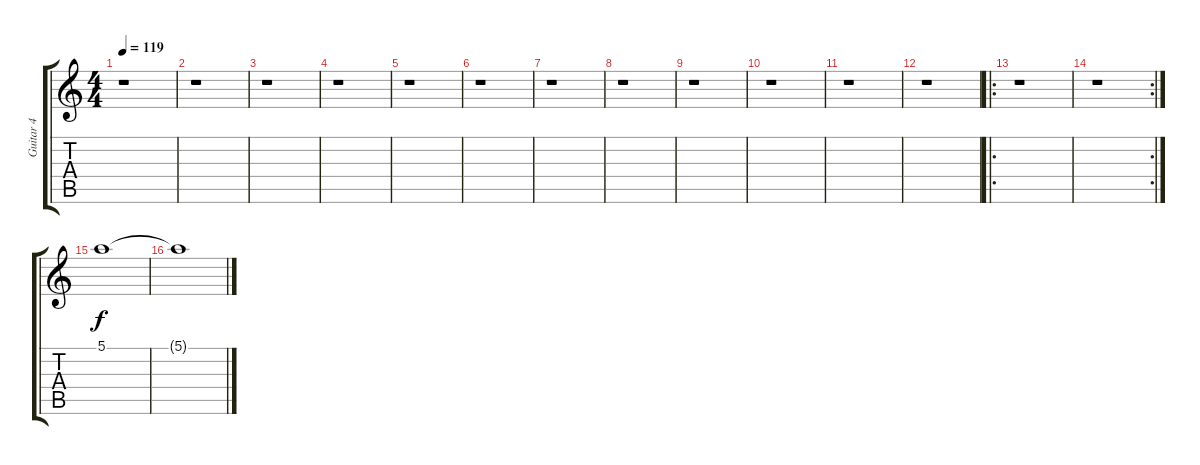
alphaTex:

\track ("Guitar 4" "Guitar 4") {instrument acousticguitarnylon}
\staff {score tabs}
\tuning (E4 B3 G3 D3 A2 E2) {hide}
\ts (4 4)
\tempo 119
\clef g2
\ks c
r.1{dy f} |
r.1 |
r.1 |
r.1 |
r.1 |
r.1 |
r.1 |
r.1 |
r.1 |
r.1 |
r.1 |
r.1 |
\ro
r.1 |
\rc 2
r.1 |
5.1.1 |
5.1{t}.1
